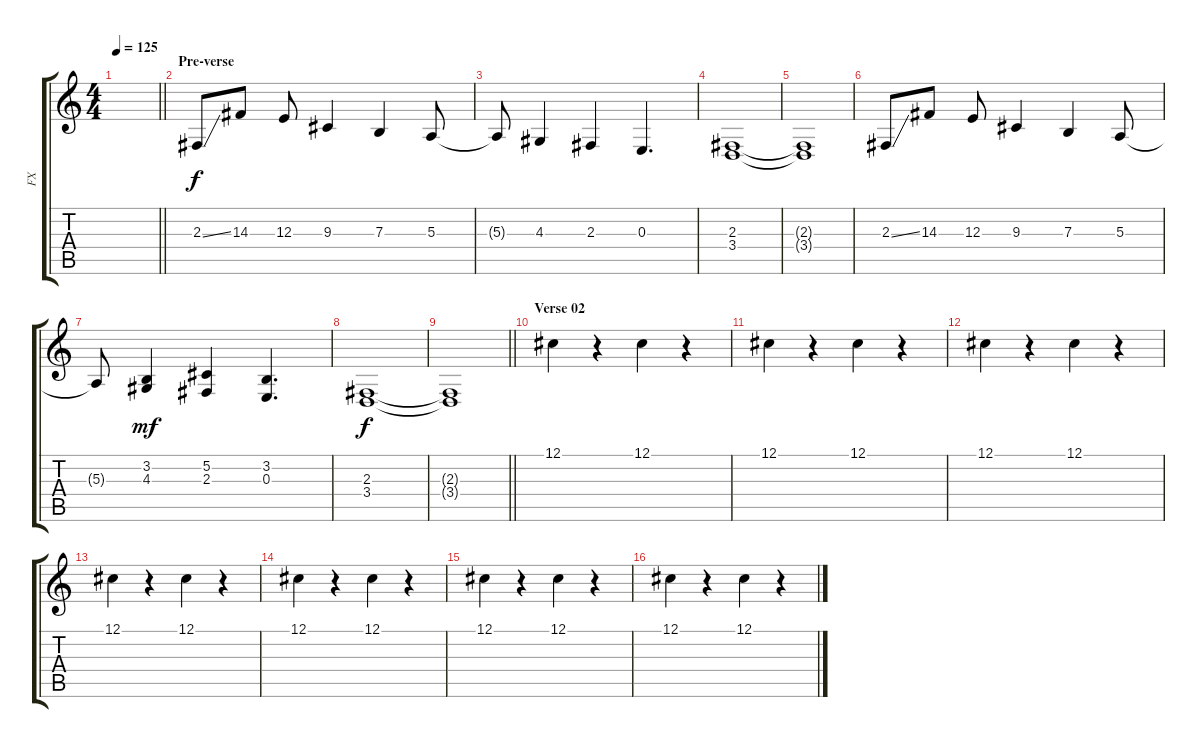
\track ("FX" "FX") {instrument lead1square}
\staff {score tabs}
\tuning (Db4 Ab3 E3 B2 Gb2 B1) {hide}
\ts (4 4)
\tempo 125
\clef g2
\barLineRight lightlight
\ks c
|
\section ("" "Pre-verse")
2.3{ss}.8 14.3.8 12.3.8 9.3.4 7.3.4 5.3.8 |
5.3{t}.8 4.3.4 2.3.4 0.3.4{d} |
(2.3 3.4).1{volume 5} |
(2.3{t} 3.4{t}).1 |
2.3{ss}.8{volume 13} 14.3.8 12.3.8 9.3.4 7.3.4 5.3.8 |
5.3{t}.8 (3.2 4.3).4{dy mf} (5.2 2.3).4 (3.2 0.3).4{d} |
(2.3 3.4).1{dy f volume 8} |
\barLineRight lightlight
(2.3{t} 3.4{t}).1 |
\section ("" "Verse 02")
12.1.4 r.4 12.1.4 r.4 |
12.1.4 r.4 12.1.4 r.4 |
12.1.4 r.4 12.1.4 r.4 |
12.1.4 r.4 12.1.4 r.4 |
12.1.4 r.4 12.1.4 r.4 |
12.1.4 r.4 12.1.4 r.4 |
12.1.4 r.4 12.1.4 r.4
